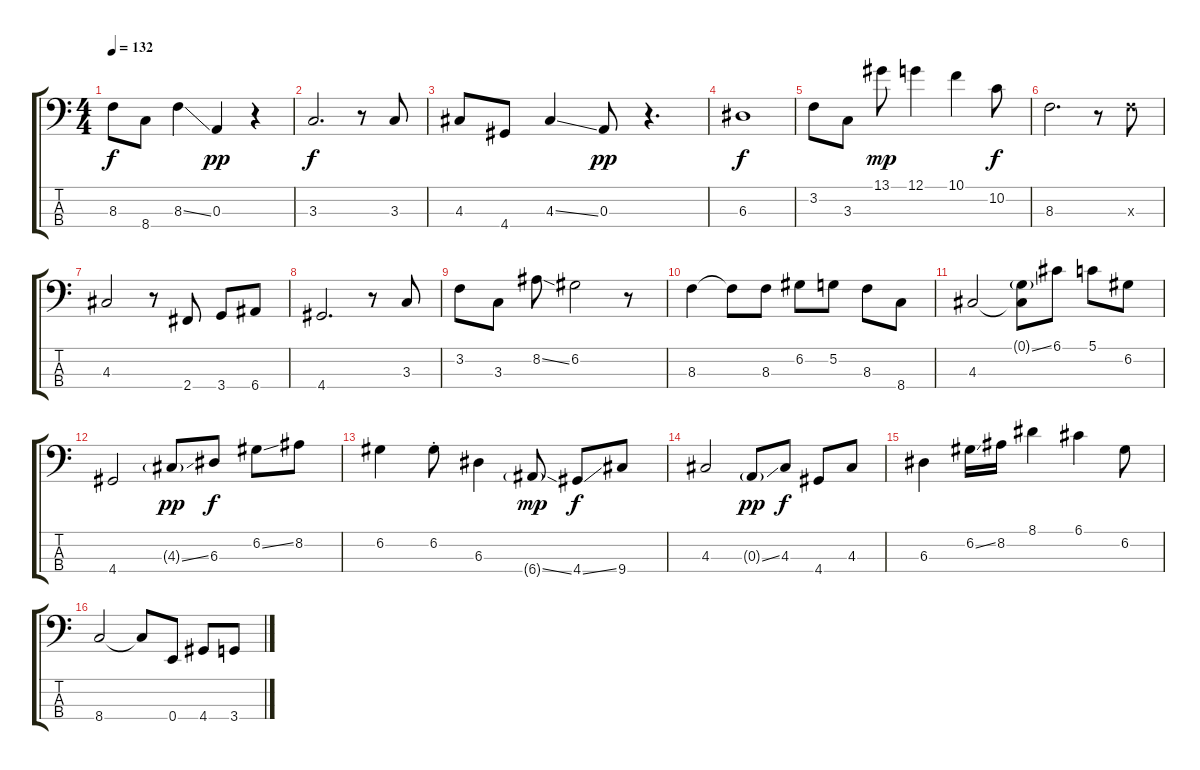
\track "" {instrument electricbassfinger}
\staff {score tabs}
\tuning (G2 D2 A1 E1) {hide}
\ts (4 4)
\tempo 132
\clef f4
\ks c
8.3.8{dy f} 8.4.8 8.3{ss}.4 0.3.4{dy pp} r.4 |
3.3.2{d dy f} r.8 3.3.8 |
4.3.8 4.4.8 4.3{ss}.4 0.3.8{dy pp} r.4{d} |
6.3.1{dy f} |
3.2.8 3.3.8 13.1.8{dy mp} 12.1.4 10.1.4 10.2.8{dy f} |
8.3.2{d} r.8 8.3{x}.8 |
4.3.2 r.8 2.4.8 3.4.8 6.4.8 |
4.4.2{d} r.8 3.3.8 |
3.2.8 3.3.8 8.2{ss}.8 6.2.2 r.8 |
8.3.4 8.3{t}.8 8.3.8 6.2.8 5.2.8 8.3.8 8.4.8 |
4.3.2 (0.1{ss g} 4.3{t}).8 6.1.8 5.1.8 6.2.8 |
4.4.2 4.3{ss g}.8{dy pp} 6.3.8{dy f} 6.2{ss}.8 8.2.8 |
6.2.4 6.2{st}.8 6.3.4 6.4{ss g}.8{dy mp} 4.4{ss}.8{dy f} 9.4.8 |
4.3.2 0.3{ss g}.8{dy pp} 4.3.8{dy f} 4.4.8 4.3.8 |
6.3.4 6.2{ss}.16 8.2.16 8.1.4 6.1.4 6.2.8 |
8.4.2 8.4{t}.8 0.4.8 4.4.8 3.4.8
